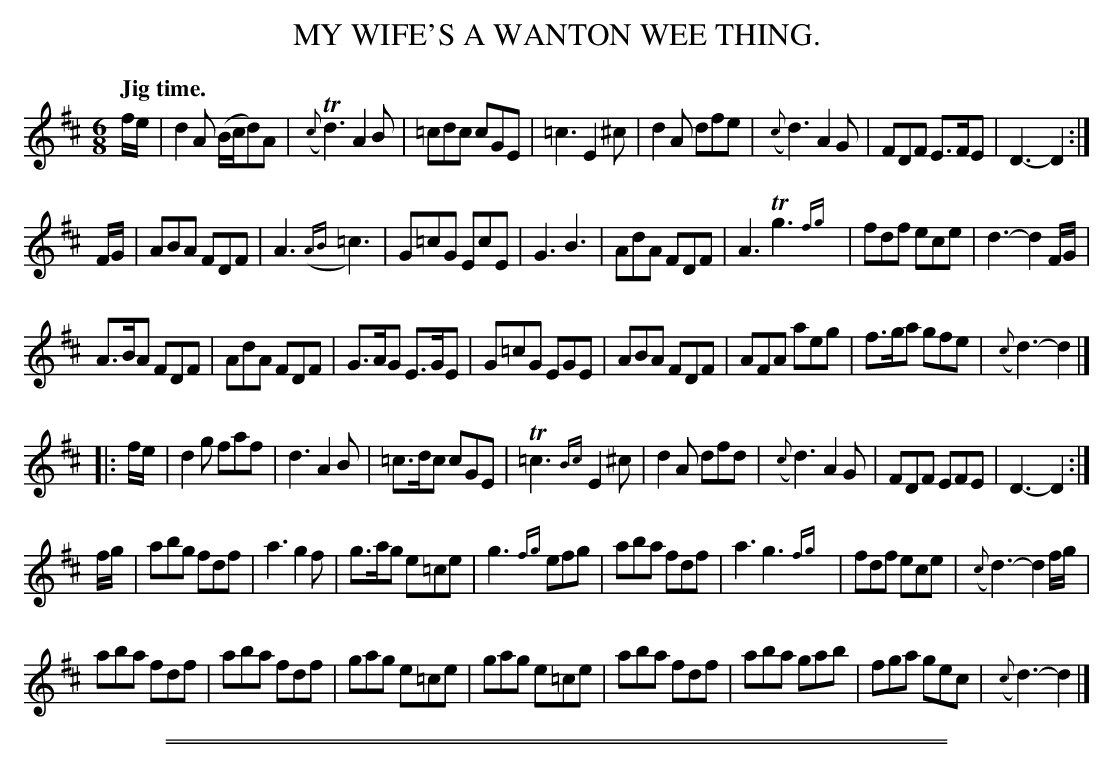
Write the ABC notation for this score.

X:1
T: MY WIFE'S A WANTON WEE THING.
Q: "Jig time."
M: 6/8
L: 1/8
K: D
f/e/ |\
d2A (B/c/d)A | ({c}Td3) A2B | =cdc cGE | =c3 E2^c |\
d2A dfe | ({c}d3) A2G | FDF E>FE | D3- D2 :|
F/G/ |\
ABA FDF | A3 ({AB}=c3) | G=cG EcE | G3 B3 |\
AdA FDF | A3 Tg3{fg} | fdf ece | d3- d2 F/G/ |
A>BA FDF | AdA FDF | G>AG E>GE | G=cG EGE |\
ABA FDF | AFA aeg | f>ga gfe | ({c}d3)- d2 |]
|: f/e/ |\
d2g faf | d3 A2B | =c>dc cGE | T=c3{Bc} E2^c |\
d2A dfd | ({c}d3) A2G | FDF EFE | D3- D2 :|
f/g/ |\
abg fdf | a3 g2f | g>ag e=ce | g3 {fg}efg |\
aba fdf | a3 g3{fg} | fdf ece | ({c}d3)- d2 f/g/ |
aba fdf | aba fdf | gag e=ce | gag e=ce |\
aba fdf | aba gab | fga gec | ({c}d3)- d2 |]
